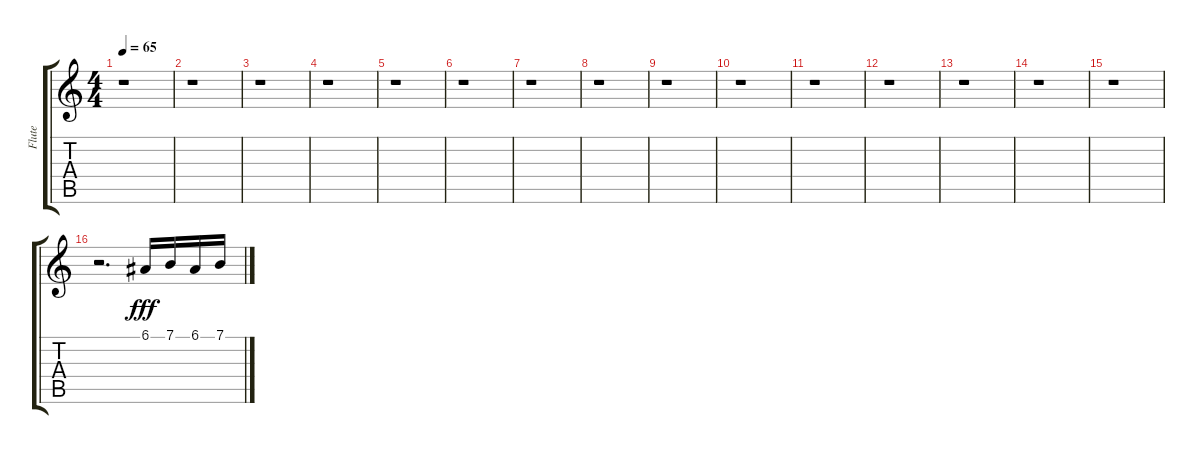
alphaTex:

\track ("Flute" "Flute") {instrument piccolo}
\staff {score tabs}
\tuning (E4 B3 G3 D3 A2 E2) {hide}
\ts (4 4)
\tempo 65
\clef g2
\ks c
r.1{dy fff} |
r.1 |
r.1 |
r.1 |
r.1 |
r.1 |
r.1 |
r.1 |
r.1 |
r.1 |
r.1 |
r.1 |
r.1 |
r.1 |
r.1 |
r.2{d} 6.1.16 7.1.16 6.1.16 7.1.16
